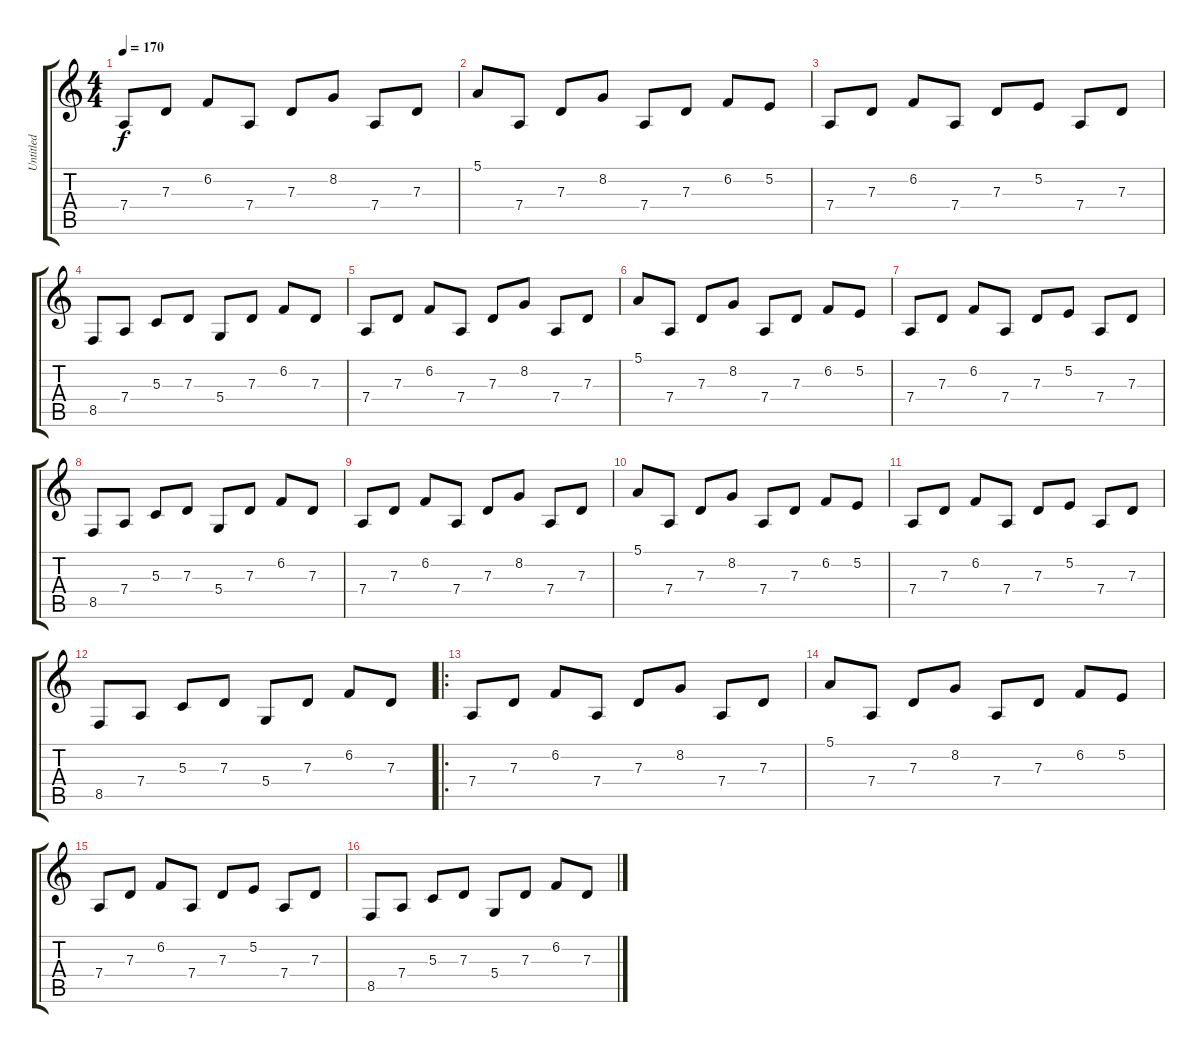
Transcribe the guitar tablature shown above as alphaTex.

\track ("Untitled" "Untitled") {instrument vibraphone}
\staff {score tabs}
\tuning (E4 B3 G3 D3 A2 E2) {hide}
\ts (4 4)
\tempo 170
\clef g2
\ks c
7.4.8{dy f instrument vibraphone} 7.3.8 6.2.8 7.4.8 7.3.8 8.2.8 7.4.8 7.3.8 |
5.1.8 7.4.8 7.3.8 8.2.8 7.4.8 7.3.8 6.2.8 5.2.8 |
7.4.8 7.3.8 6.2.8 7.4.8 7.3.8 5.2.8 7.4.8 7.3.8 |
8.5.8 7.4.8 5.3.8 7.3.8 5.4.8 7.3.8 6.2.8 7.3.8 |
7.4.8 7.3.8 6.2.8 7.4.8 7.3.8 8.2.8 7.4.8 7.3.8 |
5.1.8 7.4.8 7.3.8 8.2.8 7.4.8 7.3.8 6.2.8 5.2.8 |
7.4.8 7.3.8 6.2.8 7.4.8 7.3.8 5.2.8 7.4.8 7.3.8 |
8.5.8 7.4.8 5.3.8 7.3.8 5.4.8 7.3.8 6.2.8 7.3.8 |
7.4.8 7.3.8 6.2.8 7.4.8 7.3.8 8.2.8 7.4.8 7.3.8 |
5.1.8 7.4.8 7.3.8 8.2.8 7.4.8 7.3.8 6.2.8 5.2.8 |
7.4.8 7.3.8 6.2.8 7.4.8 7.3.8 5.2.8 7.4.8 7.3.8 |
8.5.8 7.4.8 5.3.8 7.3.8 5.4.8 7.3.8 6.2.8 7.3.8 |
\ro
7.4.8 7.3.8 6.2.8 7.4.8 7.3.8 8.2.8 7.4.8 7.3.8 |
5.1.8 7.4.8 7.3.8 8.2.8 7.4.8 7.3.8 6.2.8 5.2.8 |
7.4.8 7.3.8 6.2.8 7.4.8 7.3.8 5.2.8 7.4.8 7.3.8 |
8.5.8 7.4.8 5.3.8 7.3.8 5.4.8 7.3.8 6.2.8 7.3.8
